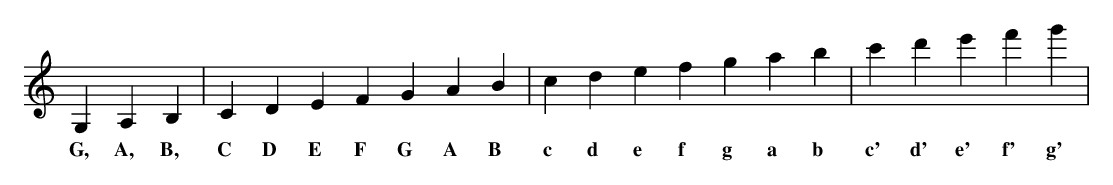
X:1
M:none
L:1/4
K:C
G, A, B, | C D E F G A B | c d e f g a b | c' d' e' f' g' |
w: G, A, B, C D E F G A B c d e f g a b c' d' e' f' g'
